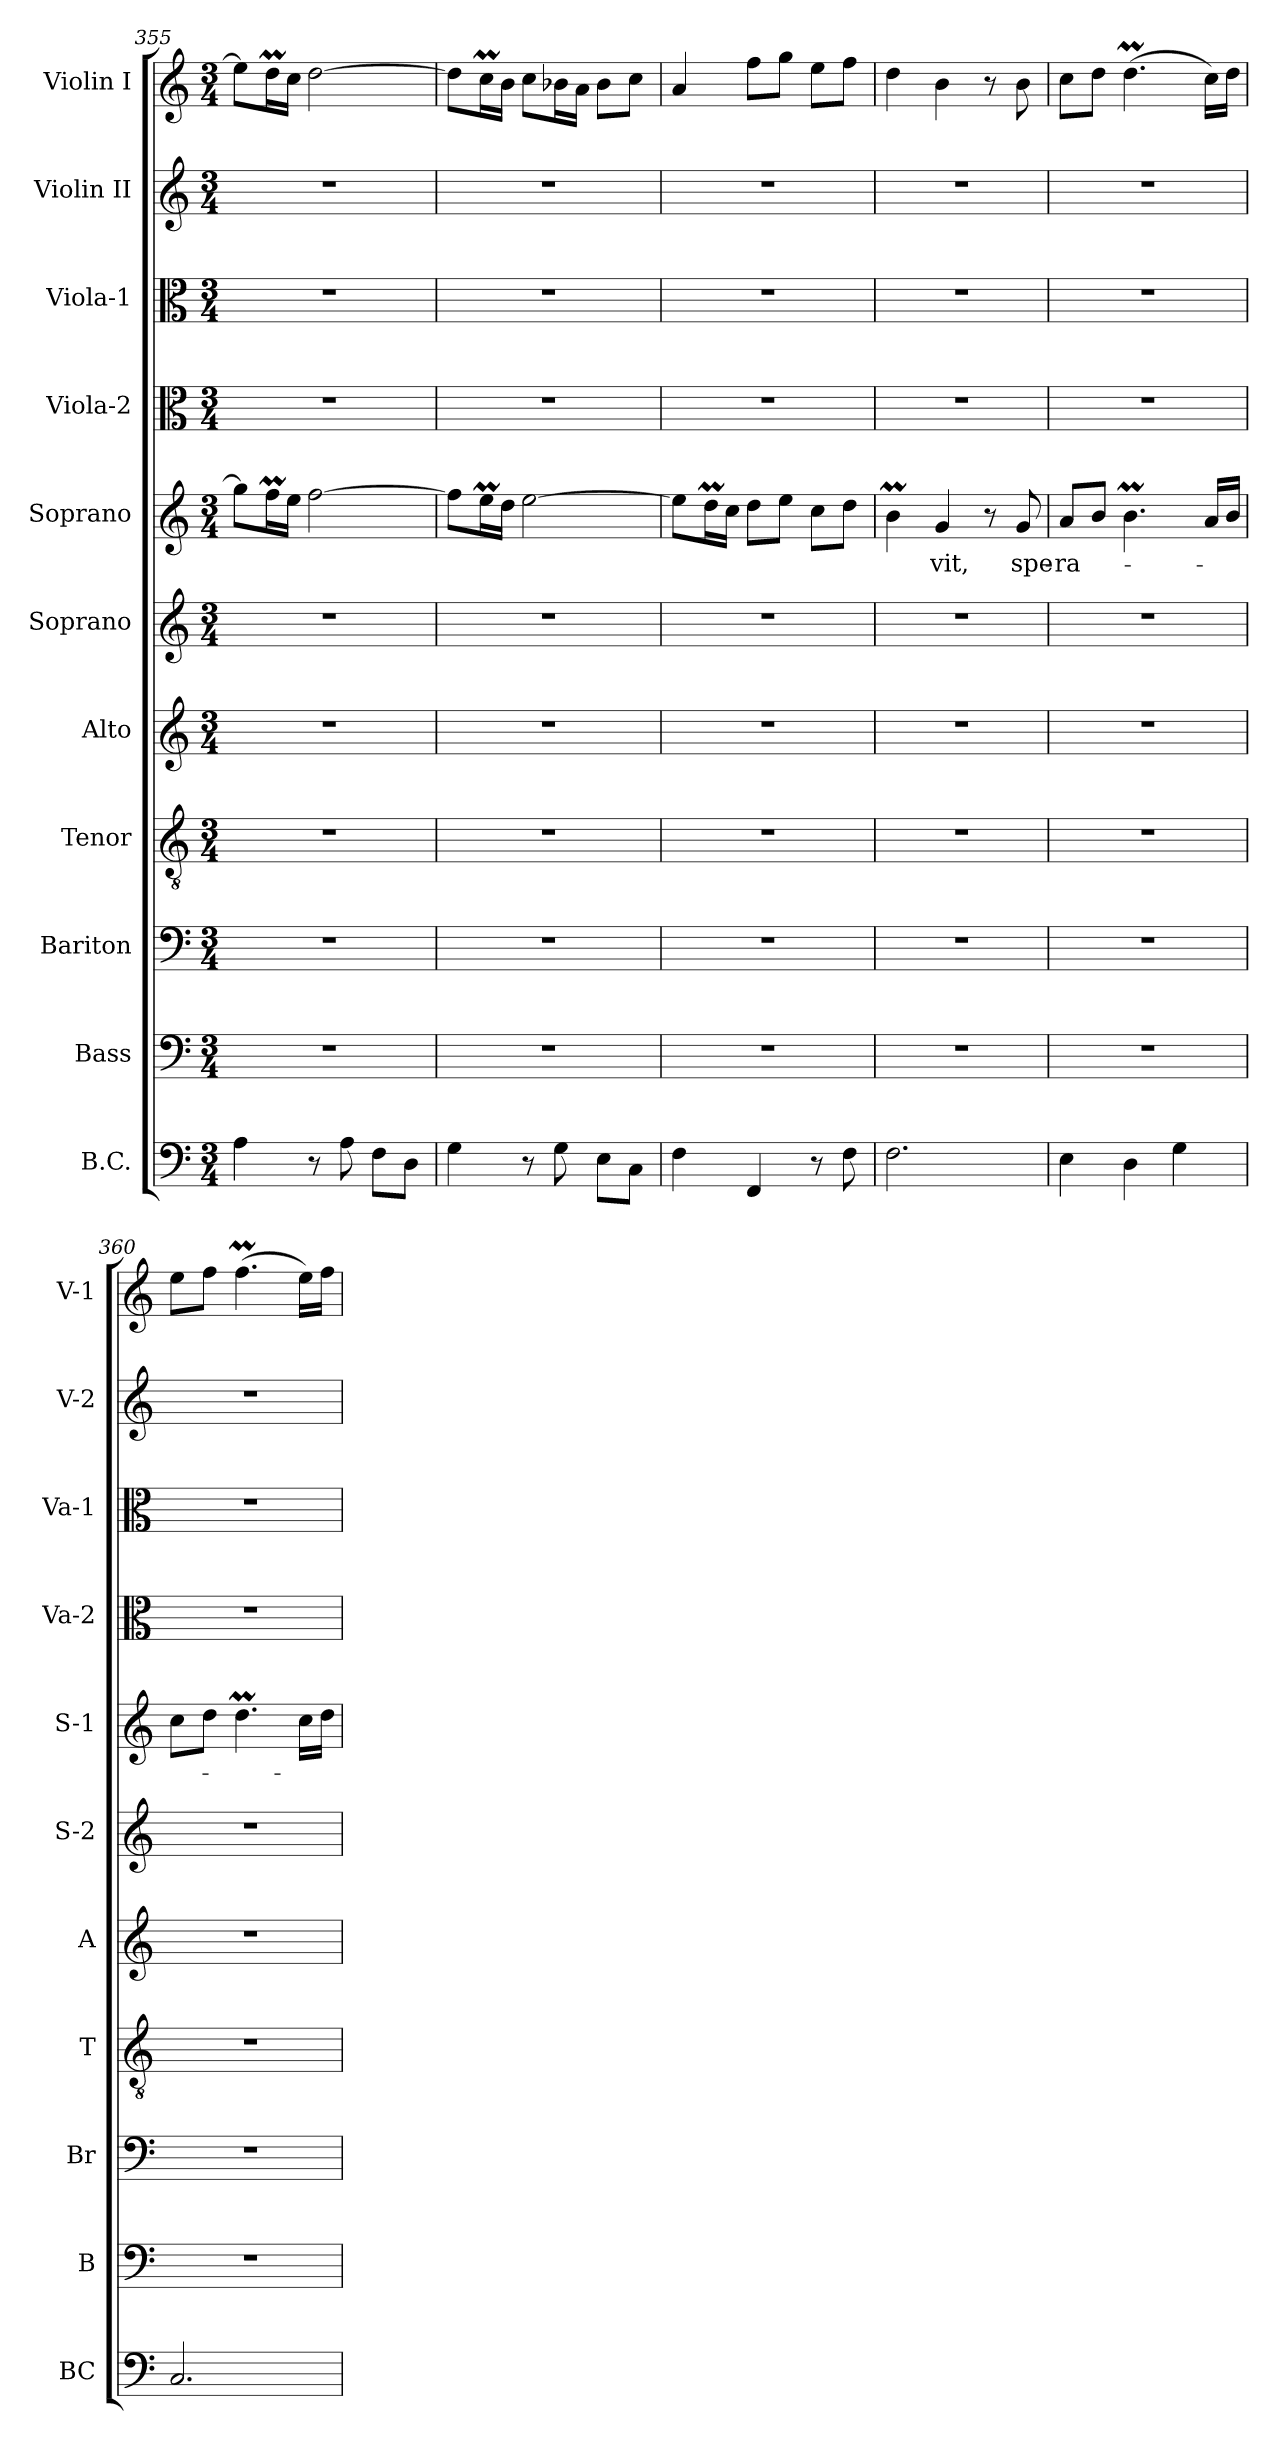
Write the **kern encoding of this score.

**kern	**kern	**kern	**kern	**kern	**kern	**kern	**text	**kern	**kern	**kern	**kern
*part11	*part10	*part9	*part8	*part7	*part6	*part5	*part5	*part4	*part3	*part2	*part1
*staff11	*staff10	*staff9	*staff8	*staff7	*staff6	*staff5	*staff5	*staff4	*staff3	*staff2	*staff1
*I"B.C.	*I"Bass	*I"Bariton	*I"Tenor	*I"Alto	*I"Soprano	*I"Soprano	*	*I"Viola-2	*I"Viola-1	*I"Violin II	*I"Violin I
*I'BC	*I'B	*I'Br	*I'T	*I'A	*I'S-2	*I'S-1	*	*I'Va-2	*I'Va-1	*I'V-2	*I'V-1
*clefF4	*clefF4	*clefF4	*clefGv2	*clefG2	*clefG2	*clefG2	*	*clefC3	*clefC3	*clefG2	*clefG2
*k[]	*k[]	*k[]	*k[]	*k[]	*k[]	*k[]	*	*k[]	*k[]	*k[]	*k[]
*C:	*C:	*C:	*C:	*C:	*C:	*C:	*	*C:	*C:	*C:	*C:
*M3/4	*M3/4	*M3/4	*M3/4	*M3/4	*M3/4	*M3/4	*	*M3/4	*M3/4	*M3/4	*M3/4
=355	=355	=355	=355	=355	=355	=355	=355	=355	=355	=355	=355
4A\	2.r	2.r	2.r	2.r	2.r	8gg\L]	.	2.r	2.r	2.r	8ee\L]
.	.	.	.	.	.	16ffM\L	.	.	.	.	16ddM\L
.	.	.	.	.	.	16ee\JJ	.	.	.	.	16cc\JJ
8r	.	.	.	.	.	[2ff\	.	.	.	.	[2dd\
8A\	.	.	.	.	.	.	.	.	.	.	.
8F\L	.	.	.	.	.	.	.	.	.	.	.
8D\J	.	.	.	.	.	.	.	.	.	.	.
=356	=356	=356	=356	=356	=356	=356	=356	=356	=356	=356	=356
4G\	2.r	2.r	2.r	2.r	2.r	8ff\L]	.	2.r	2.r	2.r	8dd\L]
.	.	.	.	.	.	16eem\L	.	.	.	.	16ccM\L
.	.	.	.	.	.	16dd\JJ	.	.	.	.	16b\JJ
8r	.	.	.	.	.	[2ee\	.	.	.	.	8cc\L
8G\	.	.	.	.	.	.	.	.	.	.	16b-X\L
.	.	.	.	.	.	.	.	.	.	.	16a\JJ
8E\L	.	.	.	.	.	.	.	.	.	.	8b-\L
8C\J	.	.	.	.	.	.	.	.	.	.	8cc\J
=357	=357	=357	=357	=357	=357	=357	=357	=357	=357	=357	=357
4F\	2.r	2.r	2.r	2.r	2.r	8ee\L]	.	2.r	2.r	2.r	4a/
.	.	.	.	.	.	16ddM\L	.	.	.	.	.
.	.	.	.	.	.	16cc\JJ	.	.	.	.	.
4FF/	.	.	.	.	.	8dd\L	.	.	.	.	8ff\L
.	.	.	.	.	.	8ee\J	.	.	.	.	8gg\J
8r	.	.	.	.	.	8cc\L	.	.	.	.	8ee\L
8F\	.	.	.	.	.	8dd\J	.	.	.	.	8ff\J
!!LO:PB:g=z
=358	=358	=358	=358	=358	=358	=358	=358	=358	=358	=358	=358
2.F\	2.r	2.r	2.r	2.r	2.r	4bm\	.	2.r	2.r	2.r	4dd\
!	!	!	!	!	!	!	!LO:LY:b	!	!	!	!
.	.	.	.	.	.	4g/	-vit,	.	.	.	4b\
.	.	.	.	.	.	8r	.	.	.	.	8r
!	!	!	!	!	!	!	!LO:LY:b	!	!	!	!
.	.	.	.	.	.	8g/	spe-	.	.	.	8b\
=359	=359	=359	=359	=359	=359	=359	=359	=359	=359	=359	=359
!	!	!	!	!	!	!	!LO:LY:b	!	!	!	!
4E\	2.r	2.r	2.r	2.r	2.r	8a/L	-ra-	2.r	2.r	2.r	8cc\L
.	.	.	.	.	.	8b/J	.	.	.	.	8dd\J
4D\	.	.	.	.	.	4.bm\	.	.	.	.	(>4.ddM\
4G\	.	.	.	.	.	.	.	.	.	.	.
.	.	.	.	.	.	16a/LL	.	.	.	.	16cc\LL)
.	.	.	.	.	.	16b/JJ	.	.	.	.	16dd\JJ
=360	=360	=360	=360	=360	=360	=360	=360	=360	=360	=360	=360
2.C/	2.r	2.r	2.r	2.r	2.r	8cc\L	.	2.r	2.r	2.r	8ee\L
.	.	.	.	.	.	8dd\J	.	.	.	.	8ff\J
.	.	.	.	.	.	4.ddM\	.	.	.	.	(>4.ffM\
.	.	.	.	.	.	16cc\LL	.	.	.	.	16ee\LL)
.	.	.	.	.	.	16dd\JJ	.	.	.	.	16ff\JJ
=	=	=	=	=	=	=	=	=	=	=	=
*-	*-	*-	*-	*-	*-	*-	*-	*-	*-	*-	*-
